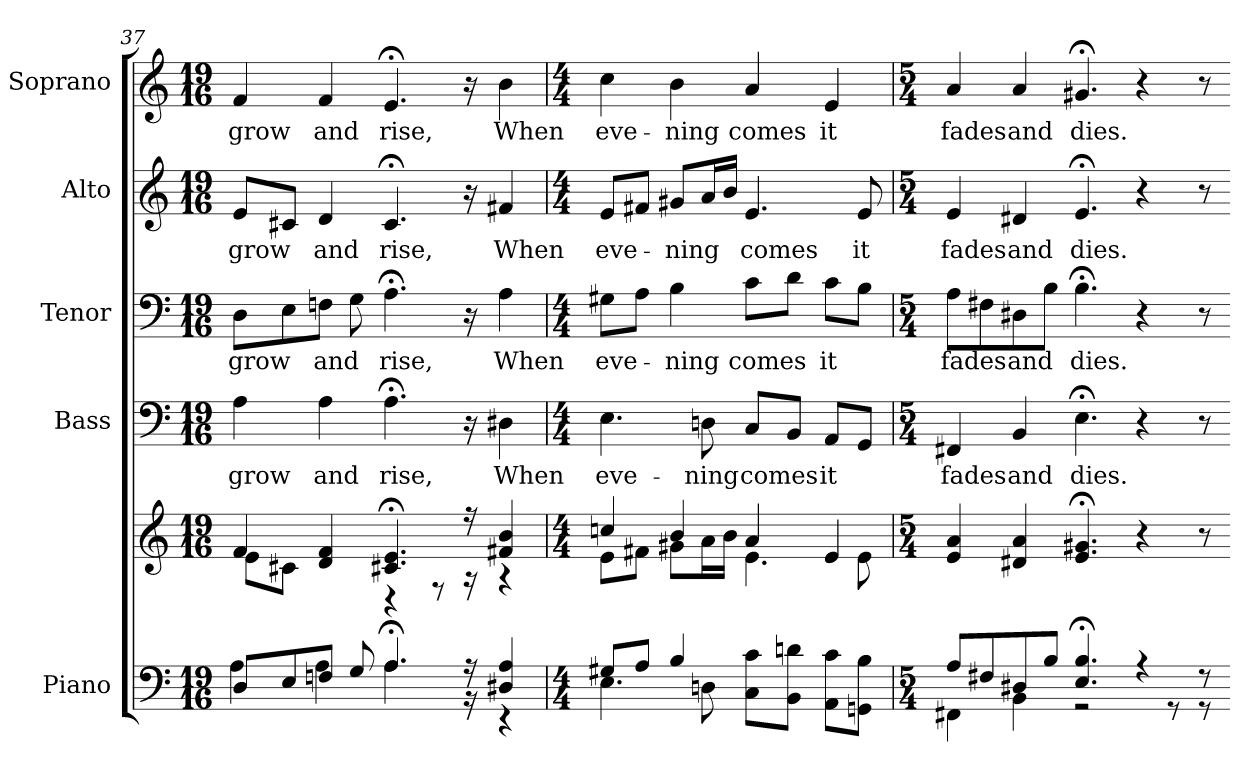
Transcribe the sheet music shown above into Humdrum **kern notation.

**kern	**kern	**kern	**text	**kern	**text	**kern	**text	**kern	**text
*part5	*part5	*part4	*part4	*part3	*part3	*part2	*part2	*part1	*part1
*staff6	*staff5	*staff4	*staff4	*staff3	*staff3	*staff2	*staff2	*staff1	*staff1
*I"Piano	*	*I"Bass	*	*I"Tenor	*	*I"Alto	*	*I"Soprano	*
*I'Pno.	*	*I'B.	*	*I'T.	*	*I'A.	*	*I'S.	*
!!LO:PB:g=z
*clefF4	*clefG2	*clefF4	*	*clefF4	*	*clefG2	*	*clefG2	*
*k[]	*k[]	*k[]	*	*k[]	*	*k[]	*	*k[]	*
*C:	*C:	*C:	*	*C:	*	*C:	*	*C:	*
*M19/16	*M19/16	*M19/16	*	*M19/16	*	*M19/16	*	*M19/16	*
=37	=37	=37	=37	=37	=37	=37	=37	=37	=37
*^	*^	*	*	*	*	*	*	*	*
!	!	!	!	!	!LO:LY:b:color=#000000	!	!	!	!	!	!
!	!	!	!	!	!	!	!LO:LY:b:color=#000000	!	!	!	!
!	!	!	!	!	!	!	!	!	!LO:LY:b:color=#000000	!	!
!	!	!	!	!	!	!	!	!	!	!	!LO:LY:b:color=#000000
8Di/L	4Ai\	4fi/	8ei\L	4Ai\	grow	8Di\L	grow	8ei/L	grow	4fi/	grow
8Ei/	.	.	8c#Xi\J	.	.	8Ei\	.	8c#Xi/J	.	.	.
!	!	!	!	!	!LO:LY:b:color=#000000	!	!	!	!	!	!
!	!	!	!	!	!	!	!LO:LY:b:color=#000000	!	!	!	!
!	!	!	!	!	!	!	!	!	!LO:LY:b:color=#000000	!	!
!	!	!	!	!	!	!	!	!	!	!	!LO:LY:b:color=#000000
8Fni/J	4Ai\	4di/ 4fi	4ryy	4Ai\	and	8Fni\J	and	4di/	and	4fi/	and
8Gi/	.	.	.	.	.	8Gi\	.	.	.	.	.
!	!	!	!	!	!LO:LY:b:color=#000000	!	!	!	!	!	!
!	!	!	!	!	!	!	!LO:LY:b:color=#000000	!	!	!	!
!	!	!	!	!	!	!	!	!	!LO:LY:b:color=#000000	!	!
!	!	!	!	!	!	!	!	!	!	!	!LO:LY:b:color=#000000
4.A;i/	4.Ai\	4.c#Xi/; 4.ei;	4r	4.A;i\	rise,	4.A;i\	rise,	4.c#;i/	rise,	4.e;i/	rise,
.	.	.	8r	.	.	.	.	.	.	.	.
16r	16r	16r	16r	16r	.	16r	.	16r	.	16r	.
!	!	!	!	!	!LO:LY:b:color=#000000	!	!	!	!	!	!
!	!	!	!	!	!	!	!LO:LY:b:color=#000000	!	!	!	!
!	!	!	!	!	!	!	!	!	!LO:LY:b:color=#000000	!	!
!	!	!	!	!	!	!	!	!	!	!	!LO:LY:b:color=#000000
4D#Xi/ 4Ai	4r	4f#Xi/ 4bi	4r	4D#Xi\	When	4Ai\	When	4f#Xi/	When	4bi\	When
=38	=38	=38	=38	=38	=38	=38	=38	=38	=38	=38	=38
*M4/4	*	*M4/4	*	*M4/4	*	*M4/4	*	*M4/4	*	*M4/4	*
!	!	!	!	!	!LO:LY:b:color=#000000	!	!	!	!	!	!
!	!	!	!	!	!	!	!LO:LY:b:color=#000000	!	!	!	!
!	!	!	!	!	!	!	!	!	!LO:LY:b:color=#000000	!	!
!	!	!	!	!	!	!	!	!	!	!	!LO:LY:b:color=#000000
8G#Xi/L	4.Ei\	4ccni/	8ei\L	4.Ei\	eve-	8G#Xi\L	eve-	8ei/L	eve-	4cci\	eve-
8Ai/J	.	.	8f#Xi\J	.	.	8Ai\J	.	8f#Xi/J	.	.	.
!	!	!	!	!	!	!	!LO:LY:b:color=#000000	!	!	!	!
!	!	!	!	!	!	!	!	!	!LO:LY:b:color=#000000	!	!
!	!	!	!	!	!	!	!	!	!	!	!LO:LY:b:color=#000000
4Bi/	.	4bi/	8g#Xi\L	.	.	4Bi\	-ning	8g#Xi/L	-ning	4bi\	-ning
!	!	!	!	!	!LO:LY:b:color=#000000	!	!	!	!	!	!
.	8Dni\	.	16ai\L	8Dni\	-ning	.	.	16ai/L	.	.	.
.	.	.	16bi\JJ	.	.	.	.	16bi/JJ	.	.	.
!	!	!	!	!	!LO:LY:b:color=#000000	!	!	!	!	!	!
!	!	!	!	!	!	!	!LO:LY:b:color=#000000	!	!	!	!
!	!	!	!	!	!	!	!	!	!LO:LY:b:color=#000000	!	!
!	!	!	!	!	!	!	!	!	!	!	!LO:LY:b:color=#000000
8Ci\ 8ciL	2ryy	4ai/	4.ei\	8Ci/L	comes	8ci\L	comes	4.ei/	comes	4ai/	comes
8BBi\ 8dniJ	.	.	.	8BBi/J	.	8di\J	.	.	.	.	.
!	!	!	!	!	!LO:LY:b:color=#000000	!	!	!	!	!	!
!	!	!	!	!	!	!	!LO:LY:b:color=#000000	!	!	!	!
!	!	!	!	!	!	!	!	!	!	!	!LO:LY:b:color=#000000
8AAi\ 8ciL	.	4ei/	.	8AAi/L	it	8ci\L	it	.	.	4ei/	it
!	!	!	!	!	!	!	!	!	!LO:LY:b:color=#000000	!	!
8GGni\ 8BiJ	.	.	8ei\	8GGi/J	.	8Bi\J	.	8ei/	it	.	.
*	*	*v	*v	*	*	*	*	*	*	*	*
=39	=39	=39	=39	=39	=39	=39	=39	=39	=39	=39
*M5/4	*	*M5/4	*M5/4	*	*M5/4	*	*M5/4	*	*M5/4	*
*	*	*^	*	*	*	*	*	*	*	*
!	!	!	!	!	!LO:LY:b:color=#000000	!	!	!	!	!	!
*	*	*v	*v	*	*	*	*	*	*	*	*
*	*	*^	*	*	*	*	*	*	*	*
!	!	!	!	!	!	!	!LO:LY:b:color=#000000	!	!	!	!
*	*	*v	*v	*	*	*	*	*	*	*	*
*	*	*^	*	*	*	*	*	*	*	*
!	!	!	!	!	!	!	!	!	!LO:LY:b:color=#000000	!	!
*	*	*v	*v	*	*	*	*	*	*	*	*
*	*	*^	*	*	*	*	*	*	*	*
!	!	!	!	!	!	!	!	!	!	!	!LO:LY:b:color=#000000
*	*	*v	*v	*	*	*	*	*	*	*	*
8Ai/L	4FF#Xi\	4ei/ 4ai	4FF#Xi/	fades	8Ai\L	fades	4ei/	fades	4ai/	fades
8F#Xi/	.	.	.	.	8F#Xi\	.	.	.	.	.
!	!	!	!	!LO:LY:b:color=#000000	!	!	!	!	!	!
!	!	!	!	!	!	!LO:LY:b:color=#000000	!	!	!	!
!	!	!	!	!	!	!	!	!LO:LY:b:color=#000000	!	!
!	!	!	!	!	!	!	!	!	!	!LO:LY:b:color=#000000
8D#Xi/	4BBi\	4d#Xi/ 4ai	4BBi/	and	8D#Xi\	and	4d#Xi/	and	4ai/	and
8Bi/J	.	.	.	.	8Bi\J	.	.	.	.	.
!	!	!	!	!LO:LY:b:color=#000000	!	!	!	!	!	!
!	!	!	!	!	!	!LO:LY:b:color=#000000	!	!	!	!
!	!	!	!	!	!	!	!	!LO:LY:b:color=#000000	!	!
!	!	!	!	!	!	!	!	!	!	!LO:LY:b:color=#000000
4.Ei/; 4.Bi;	2r	4.ei/; 4.g#Xi;	4.E;i\	dies.	4.B;i\	dies.	4.e;i/	dies.	4.g#X;i/	dies.
4r	.	4r	4r	.	4r	.	4r	.	4r	.
.	8r	.	.	.	.	.	.	.	.	.
8r	8r	8r	8r	.	8r	.	8r	.	8r	.
*v	*v	*	*	*	*	*	*	*	*	*
=-	=-	=-	=-	=-	=-	=-	=-	=-	=-
*-	*-	*-	*-	*-	*-	*-	*-	*-	*-
